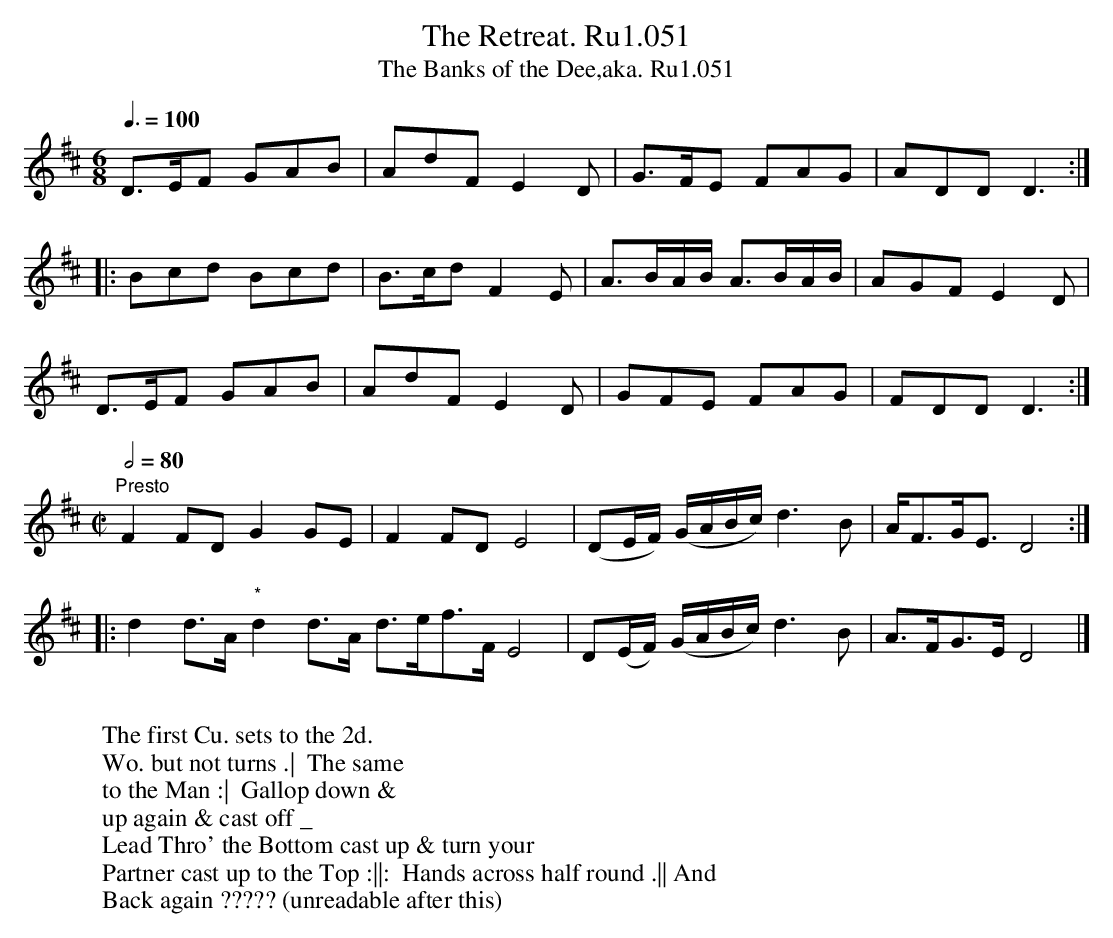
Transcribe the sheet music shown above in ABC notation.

X:1
T:Retreat. Ru1.051, The
T:Banks of the Dee,aka. Ru1.051, The
L:1/8
M:6/8
Q:3/8=100
K:D
D>EF GAB|AdF E2D|G>FE FAG|ADD D3 :|
|:Bcd Bcd|B>cd F2E|A3/B/A/B/ A3/B/A/B/ |AGF E2D|
D>EF GAB|AdF E2D|GFE FAG|FDD D3 :|
M:C|
Q:1/2=80
"Presto" F2FD G2 GE|F2FD E4|(DE/F/) (G/A/B/c/) d2>B2|A<FG<E D4:|
|:d2 d>A "*"d2 d>A d>ef>F E4|D(E/F/) (G/A/B/c/) d2>B2|A>FG>E D4|]
W:
W: The first Cu. sets to the 2d.
W: Wo. but not turns .|  The same
W: to the Man :|  Gallop down &
W: up again & cast off _
W: Lead Thro' the Bottom cast up & turn your
W: Partner cast up to the Top :||:  Hands across half round .|| And
W: Back again ????? (unreadable after this)
